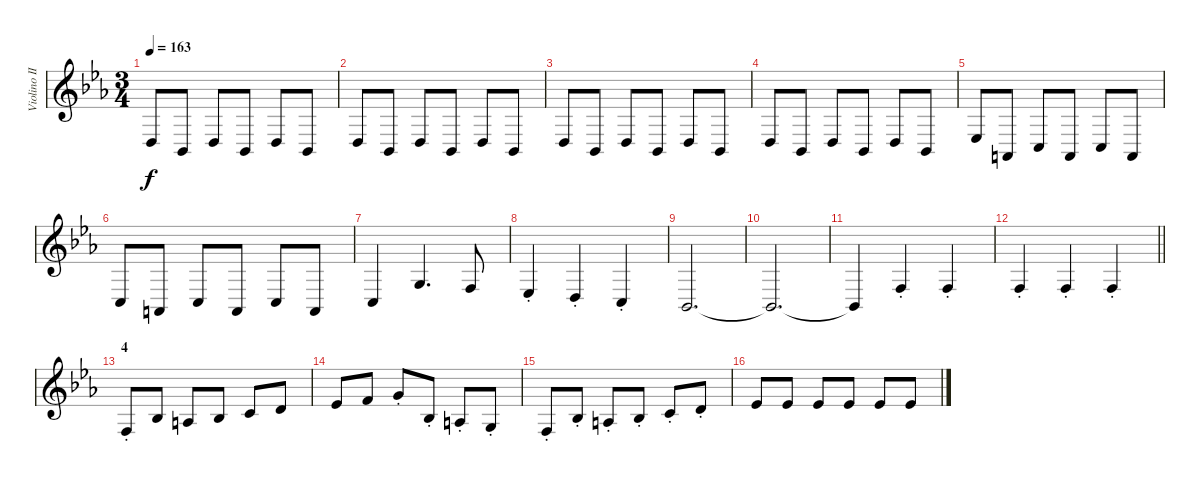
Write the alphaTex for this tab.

\track ("Violino II" "Violino II") {instrument violin}
\staff {score}
\tuning (E4 B3 G3 D3 A2 E2) {hide}
\ts (3 4)
\tempo 163
\clef g2
\ks eb
0.4.8{dy f} 1.5.8 0.4.8 1.5.8 0.4.8 1.5.8 |
0.4.8 1.5.8 0.4.8 1.5.8 0.4.8 1.5.8 |
0.4.8 1.5.8 0.4.8 1.5.8 0.4.8 1.5.8 |
0.4.8 1.5.8 0.4.8 1.5.8 0.4.8 1.5.8 |
1.4.8 5.6.8 3.5.8 5.6.8 3.5.8 5.6.8 |
3.5.8 5.6.8 3.5.8 5.6.8 3.5.8 5.6.8 |
3.5.4 0.3.4{d} 3.4.8 |
1.4{st}.4 0.4{st}.4 3.5{st}.4 |
1.5.2{d} |
1.5{t}.2{d} |
1.5{t}.4 3.4{st}.4 3.4{st}.4 |
\barLineRight lightlight
3.4{st}.4 3.4{st}.4 3.4{st}.4 |
\section ("" "4")
3.4{st}.8 3.3.8 2.3.8 3.3.8 1.2.8 3.2.8 |
4.2.8 1.1.8 3.1{st}.8 3.3{st}.8 2.3{st}.8 0.3{st}.8 |
3.4{st}.8 3.3{st}.8 2.3{st}.8 3.3{st}.8 1.2{st}.8 3.2{st}.8 |
4.2.8 4.2.8 4.2.8 4.2.8 4.2.8 4.2.8
